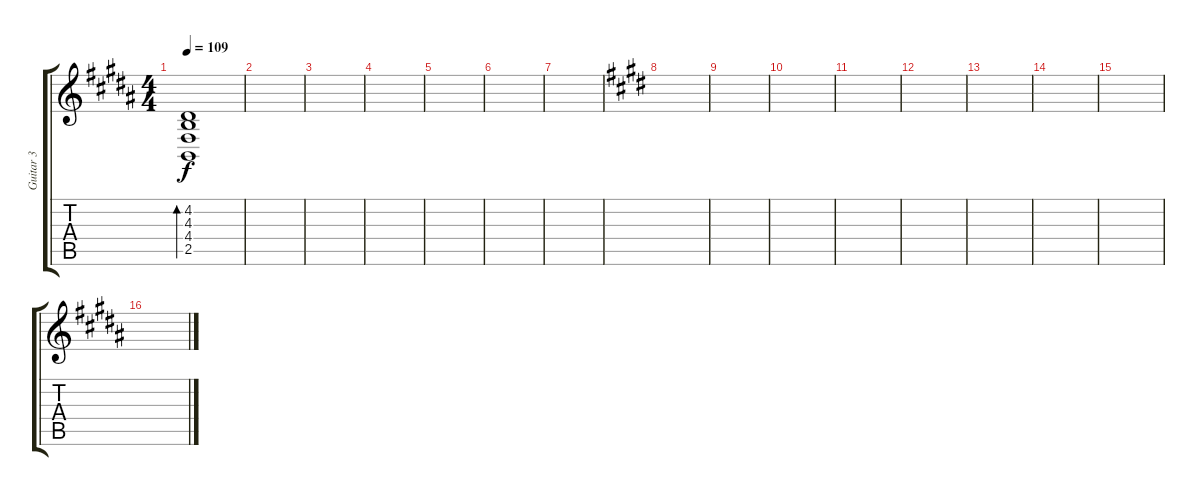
\track ("Guitar 3" "Guitar 3") {instrument lead2sawtooth}
\staff {score tabs}
\tuning (E4 B3 G3 D3 A2 E2) {hide}
\ts (4 4)
\tempo 109
\clef g2
\ks b
(4.2 4.3 4.4 2.5).1{bd 240 dy f} |
|
|
|
|
|
|
\ks e
|
|
|
|
|
|
|
|
\ks b
